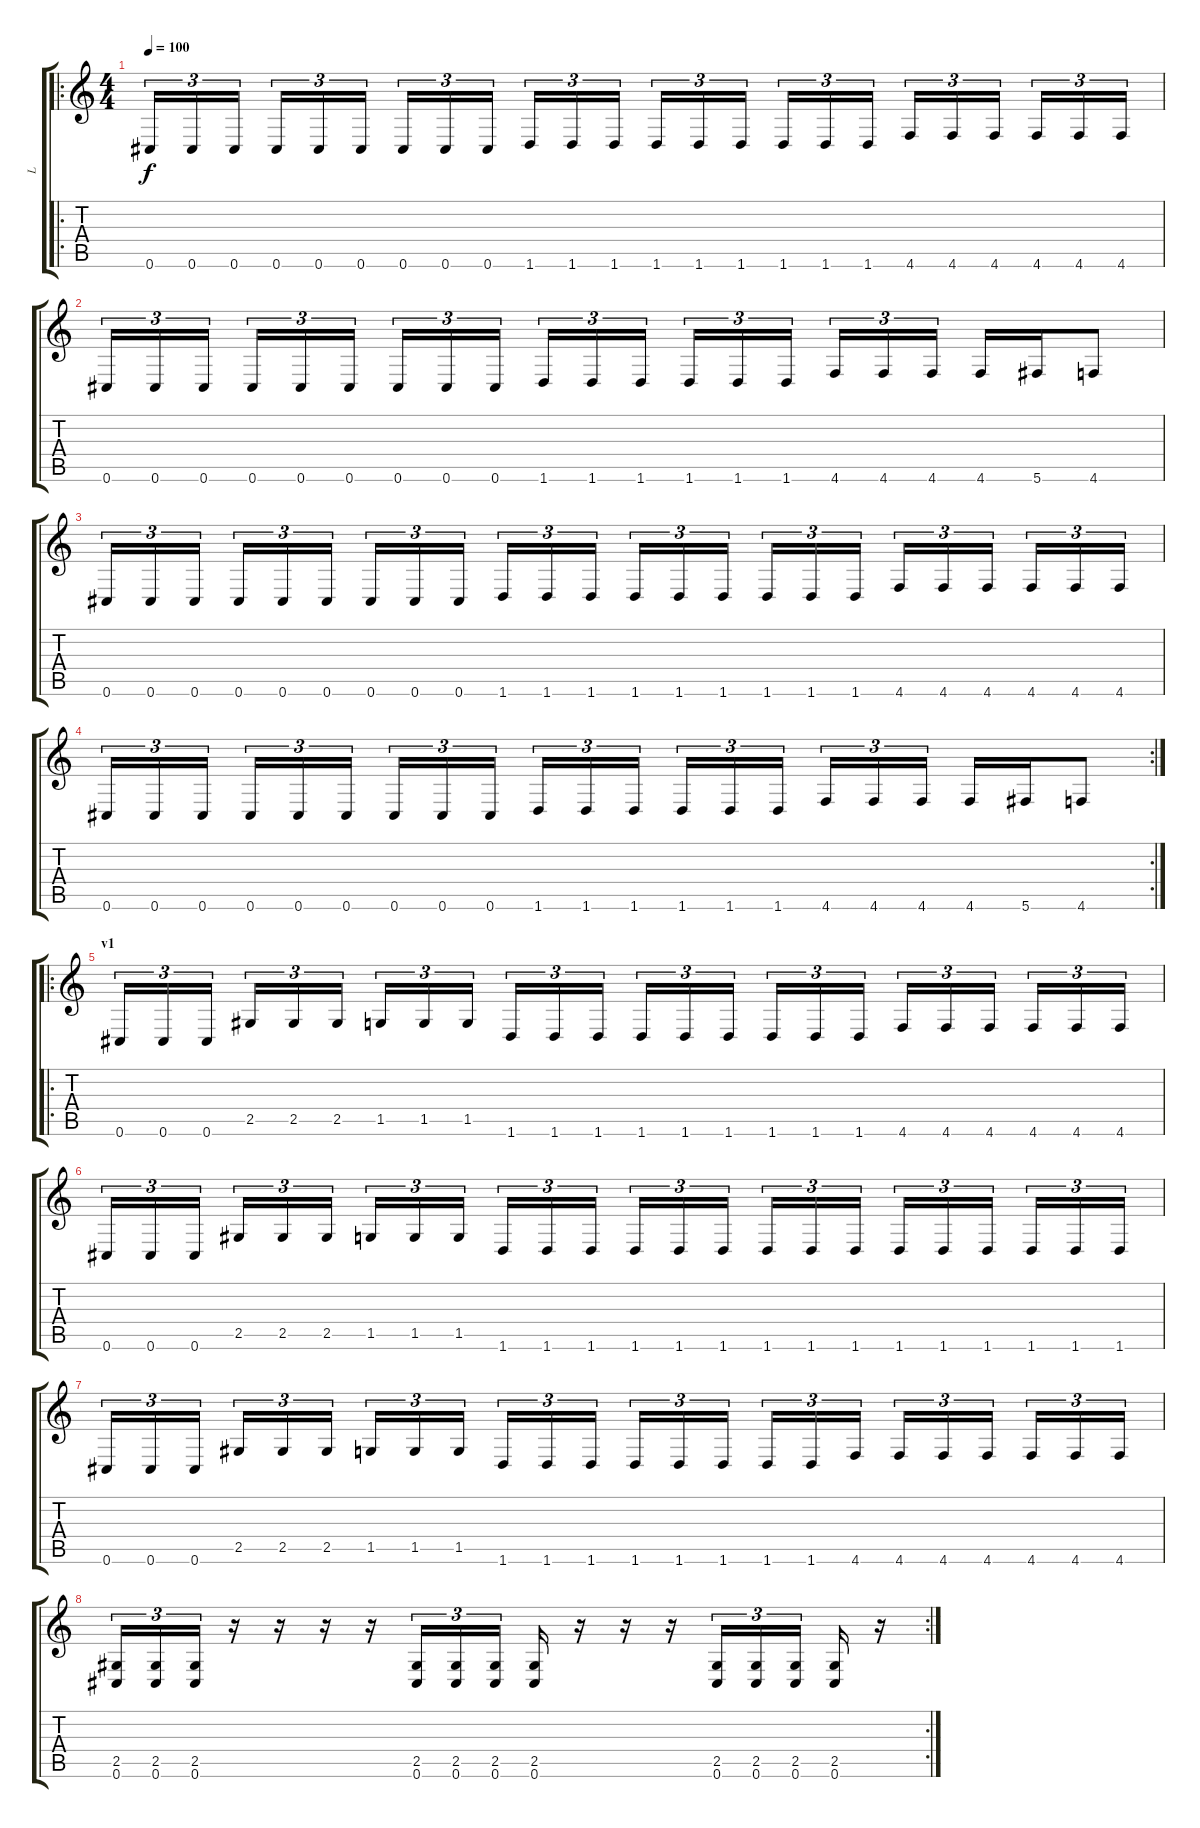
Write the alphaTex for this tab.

\track ("L" "L") {instrument distortionguitar}
\staff {score tabs}
\tuning (Db4 Ab3 E3 B2 Gb2 Db2) {hide}
\ro
\ts (4 4)
\section ("" "")
\tempo 100
\clef g2
\ks c
0.6.16{tu (3 2) dy f} 0.6.16{tu (3 2)} 0.6.16{tu (3 2)} 0.6.16{tu (3 2)} 0.6.16{tu (3 2)} 0.6.16{tu (3 2)} 0.6.16{tu (3 2)} 0.6.16{tu (3 2)} 0.6.16{tu (3 2)} 1.6.16{tu (3 2)} 1.6.16{tu (3 2)} 1.6.16{tu (3 2)} 1.6.16{tu (3 2)} 1.6.16{tu (3 2)} 1.6.16{tu (3 2)} 1.6.16{tu (3 2)} 1.6.16{tu (3 2)} 1.6.16{tu (3 2)} 4.6.16{tu (3 2)} 4.6.16{tu (3 2)} 4.6.16{tu (3 2)} 4.6.16{tu (3 2)} 4.6.16{tu (3 2)} 4.6.16{tu (3 2)} |
0.6.16{tu (3 2)} 0.6.16{tu (3 2)} 0.6.16{tu (3 2)} 0.6.16{tu (3 2)} 0.6.16{tu (3 2)} 0.6.16{tu (3 2)} 0.6.16{tu (3 2)} 0.6.16{tu (3 2)} 0.6.16{tu (3 2)} 1.6.16{tu (3 2)} 1.6.16{tu (3 2)} 1.6.16{tu (3 2)} 1.6.16{tu (3 2)} 1.6.16{tu (3 2)} 1.6.16{tu (3 2)} 4.6.16{tu (3 2)} 4.6.16{tu (3 2)} 4.6.16{tu (3 2)} 4.6.16 5.6.16 4.6.8 |
0.6.16{tu (3 2)} 0.6.16{tu (3 2)} 0.6.16{tu (3 2)} 0.6.16{tu (3 2)} 0.6.16{tu (3 2)} 0.6.16{tu (3 2)} 0.6.16{tu (3 2)} 0.6.16{tu (3 2)} 0.6.16{tu (3 2)} 1.6.16{tu (3 2)} 1.6.16{tu (3 2)} 1.6.16{tu (3 2)} 1.6.16{tu (3 2)} 1.6.16{tu (3 2)} 1.6.16{tu (3 2)} 1.6.16{tu (3 2)} 1.6.16{tu (3 2)} 1.6.16{tu (3 2)} 4.6.16{tu (3 2)} 4.6.16{tu (3 2)} 4.6.16{tu (3 2)} 4.6.16{tu (3 2)} 4.6.16{tu (3 2)} 4.6.16{tu (3 2)} |
\rc 2
0.6.16{tu (3 2)} 0.6.16{tu (3 2)} 0.6.16{tu (3 2)} 0.6.16{tu (3 2)} 0.6.16{tu (3 2)} 0.6.16{tu (3 2)} 0.6.16{tu (3 2)} 0.6.16{tu (3 2)} 0.6.16{tu (3 2)} 1.6.16{tu (3 2)} 1.6.16{tu (3 2)} 1.6.16{tu (3 2)} 1.6.16{tu (3 2)} 1.6.16{tu (3 2)} 1.6.16{tu (3 2)} 4.6.16{tu (3 2)} 4.6.16{tu (3 2)} 4.6.16{tu (3 2)} 4.6.16 5.6.16 4.6.8 |
\ro
\section ("" "v1")
0.6.16{tu (3 2)} 0.6.16{tu (3 2)} 0.6.16{tu (3 2)} 2.5.16{tu (3 2)} 2.5.16{tu (3 2)} 2.5.16{tu (3 2)} 1.5.16{tu (3 2)} 1.5.16{tu (3 2)} 1.5.16{tu (3 2)} 1.6.16{tu (3 2)} 1.6.16{tu (3 2)} 1.6.16{tu (3 2)} 1.6.16{tu (3 2)} 1.6.16{tu (3 2)} 1.6.16{tu (3 2)} 1.6.16{tu (3 2)} 1.6.16{tu (3 2)} 1.6.16{tu (3 2)} 4.6.16{tu (3 2)} 4.6.16{tu (3 2)} 4.6.16{tu (3 2)} 4.6.16{tu (3 2)} 4.6.16{tu (3 2)} 4.6.16{tu (3 2)} |
0.6.16{tu (3 2)} 0.6.16{tu (3 2)} 0.6.16{tu (3 2)} 2.5.16{tu (3 2)} 2.5.16{tu (3 2)} 2.5.16{tu (3 2)} 1.5.16{tu (3 2)} 1.5.16{tu (3 2)} 1.5.16{tu (3 2)} 1.6.16{tu (3 2)} 1.6.16{tu (3 2)} 1.6.16{tu (3 2)} 1.6.16{tu (3 2)} 1.6.16{tu (3 2)} 1.6.16{tu (3 2)} 1.6.16{tu (3 2)} 1.6.16{tu (3 2)} 1.6.16{tu (3 2)} 1.6.16{tu (3 2)} 1.6.16{tu (3 2)} 1.6.16{tu (3 2)} 1.6.16{tu (3 2)} 1.6.16{tu (3 2)} 1.6.16{tu (3 2)} |
0.6.16{tu (3 2)} 0.6.16{tu (3 2)} 0.6.16{tu (3 2)} 2.5.16{tu (3 2)} 2.5.16{tu (3 2)} 2.5.16{tu (3 2)} 1.5.16{tu (3 2)} 1.5.16{tu (3 2)} 1.5.16{tu (3 2)} 1.6.16{tu (3 2)} 1.6.16{tu (3 2)} 1.6.16{tu (3 2)} 1.6.16{tu (3 2)} 1.6.16{tu (3 2)} 1.6.16{tu (3 2)} 1.6.16{tu (3 2)} 1.6.16{tu (3 2)} 4.6.16{tu (3 2)} 4.6.16{tu (3 2)} 4.6.16{tu (3 2)} 4.6.16{tu (3 2)} 4.6.16{tu (3 2)} 4.6.16{tu (3 2)} 4.6.16{tu (3 2)} |
\rc 2
(2.5 0.6).16{tu (3 2)} (2.5 0.6).16{tu (3 2)} (2.5 0.6).16{tu (3 2)} r.16 r.16 r.16 r.16 (2.5 0.6).16{tu (3 2)} (2.5 0.6).16{tu (3 2)} (2.5 0.6).16{tu (3 2)} (2.5 0.6).16 r.16 r.16 r.16 (2.5 0.6).16{tu (3 2)} (2.5 0.6).16{tu (3 2)} (2.5 0.6).16{tu (3 2)} (2.5 0.6).16 r.16
